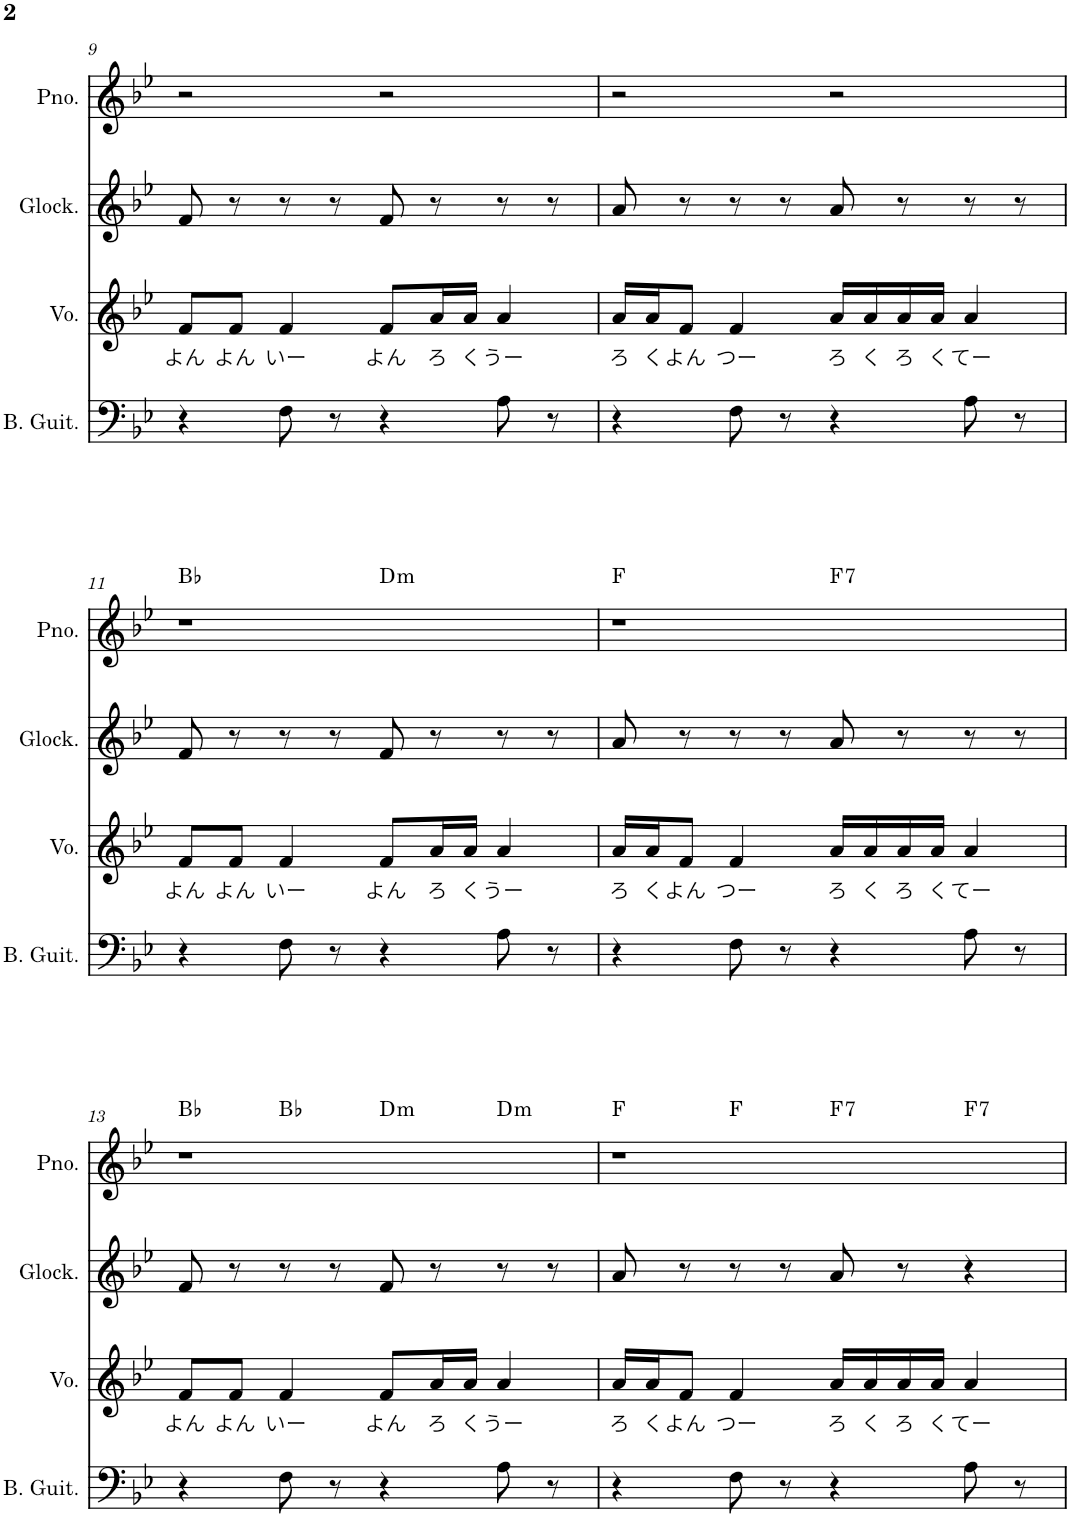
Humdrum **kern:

**kern	**kern	**text	**kern	**kern	**harte
*part4	*part3	*part3	*part2	*part1	*part1
*staff4	*staff3	*staff3	*staff2	*staff1	*
*I"Bass Guitar	*I"Voice	*	*I"Glockenspiel	*I"Piano	*
*I'B. Guit.	*I'Vo.	*	*I'Glock.	*I'Pno.	*
!!LO:PB:g=z
*clefF4	*clefG2	*	*clefG2	*clefG2	*
*Trd7c12	*	*	*Trd-14c-24	*	*
*k[b-e-]	*k[b-e-]	*	*k[b-e-]	*k[b-e-]	*
*M4/4	*M4/4	*	*M4/4	*M4/4	*
=9	=9	=9	=9	=9	=9
!	!	!LO:LY:b	!	!	!
4r	8f/L	よん	8f/	2r	.
!	!	!LO:LY:b	!	!	!
.	8f/J	よん	8r	.	.
!	!	!LO:LY:b	!	!	!
8F\	4f/	いー	8r	.	.
8r	.	.	8r	.	.
!	!	!LO:LY:b	!	!	!
4r	8f/L	よん	8f/	2r	.
!	!	!LO:LY:b	!	!	!
.	16a/L	ろ	8r	.	.
!	!	!LO:LY:b	!	!	!
.	16a/JJ	く	.	.	.
!	!	!LO:LY:b	!	!	!
8A\	4a/	うー	8r	.	.
8r	.	.	8r	.	.
=10	=10	=10	=10	=10	=10
!	!	!LO:LY:b	!	!	!
4r	16a/LL	ろ	8a/	2r	.
!	!	!LO:LY:b	!	!	!
.	16a/J	く	.	.	.
!	!	!LO:LY:b	!	!	!
.	8f/J	よん	8r	.	.
!	!	!LO:LY:b	!	!	!
8F\	4f/	つー	8r	.	.
8r	.	.	8r	.	.
!	!	!LO:LY:b	!	!	!
4r	16a/LL	ろ	8a/	2r	.
!	!	!LO:LY:b	!	!	!
.	16a/	く	.	.	.
!	!	!LO:LY:b	!	!	!
.	16a/	ろ	8r	.	.
!	!	!LO:LY:b	!	!	!
.	16a/JJ	く	.	.	.
!	!	!LO:LY:b	!	!	!
8A\	4a/	てー	8r	.	.
8r	.	.	8r	.	.
!!LO:LB:g=z
=11	=11	=11	=11	=11	=11
!	!	!LO:LY:b	!	!	!
*	*	*	*	*^	*
4r	8f/L	よん	8f/	1r	2ryy	Bb:maj
!	!	!LO:LY:b	!	!	!	!
.	8f/J	よん	8r	.	.	.
!	!	!LO:LY:b	!	!	!	!
8F\	4f/	いー	8r	.	.	.
8r	.	.	8r	.	.	.
!	!	!LO:LY:b	!	!	!	!LO:H:kt=m
4r	8f/L	よん	8f/	.	2ryy	D:min
!	!	!LO:LY:b	!	!	!	!
.	16a/L	ろ	8r	.	.	.
!	!	!LO:LY:b	!	!	!	!
.	16a/JJ	く	.	.	.	.
!	!	!LO:LY:b	!	!	!	!
8A\	4a/	うー	8r	.	.	.
8r	.	.	8r	.	.	.
=12	=12	=12	=12	=12	=12	=12
!	!	!LO:LY:b	!	!	!	!
4r	16a/LL	ろ	8a/	1r	2ryy	F:maj
!	!	!LO:LY:b	!	!	!	!
.	16a/J	く	.	.	.	.
!	!	!LO:LY:b	!	!	!	!
.	8f/J	よん	8r	.	.	.
!	!	!LO:LY:b	!	!	!	!
8F\	4f/	つー	8r	.	.	.
8r	.	.	8r	.	.	.
!	!	!LO:LY:b	!	!	!	!LO:H:kt=7
4r	16a/LL	ろ	8a/	.	2ryy	F:7
!	!	!LO:LY:b	!	!	!	!
.	16a/	く	.	.	.	.
!	!	!LO:LY:b	!	!	!	!
.	16a/	ろ	8r	.	.	.
!	!	!LO:LY:b	!	!	!	!
.	16a/JJ	く	.	.	.	.
!	!	!LO:LY:b	!	!	!	!
8A\	4a/	てー	8r	.	.	.
8r	.	.	8r	.	.	.
!!LO:LB:g=z
=13	=13	=13	=13	=13	=13	=13
!	!	!LO:LY:b	!	!	!	!
*	*	*	*	*^	*^	*
4r	8f/L	よん	8f/	1r	4ryy	2ryy	2.ryy	Bb:maj
!	!	!LO:LY:b	!	!	!	!	!	!
.	8f/J	よん	8r	.	.	.	.	.
!	!	!LO:LY:b	!	!	!	!	!	!
8F\	4f/	いー	8r	.	2.ryy	.	.	Bb:maj
8r	.	.	8r	.	.	.	.	.
!	!	!LO:LY:b	!	!	!	!	!	!LO:H:kt=m
4r	8f/L	よん	8f/	.	.	2ryy	.	D:min
!	!	!LO:LY:b	!	!	!	!	!	!
.	16a/L	ろ	8r	.	.	.	.	.
!	!	!LO:LY:b	!	!	!	!	!	!
.	16a/JJ	く	.	.	.	.	.	.
!	!	!LO:LY:b	!	!	!	!	!	!LO:H:kt=m
8A\	4a/	うー	8r	.	.	.	4ryy	D:min
8r	.	.	8r	.	.	.	.	.
=14	=14	=14	=14	=14	=14	=14	=14	=14
!	!	!LO:LY:b	!	!	!	!	!	!
4r	16a/LL	ろ	8a/	1r	4ryy	2ryy	2.ryy	F:maj
!	!	!LO:LY:b	!	!	!	!	!	!
.	16a/J	く	.	.	.	.	.	.
!	!	!LO:LY:b	!	!	!	!	!	!
.	8f/J	よん	8r	.	.	.	.	.
!	!	!LO:LY:b	!	!	!	!	!	!
8F\	4f/	つー	8r	.	2.ryy	.	.	F:maj
8r	.	.	8r	.	.	.	.	.
!	!	!LO:LY:b	!	!	!	!	!	!LO:H:kt=7
4r	16a/LL	ろ	8a/	.	.	2ryy	.	F:7
!	!	!LO:LY:b	!	!	!	!	!	!
.	16a/	く	.	.	.	.	.	.
!	!	!LO:LY:b	!	!	!	!	!	!
.	16a/	ろ	8r	.	.	.	.	.
!	!	!LO:LY:b	!	!	!	!	!	!
.	16a/JJ	く	.	.	.	.	.	.
!	!	!LO:LY:b	!	!	!	!	!	!LO:H:kt=7
8A\	4a/	てー	4r	.	.	.	4ryy	F:7
8r	.	.	.	.	.	.	.	.
*	*	*	*	*v	*v	*v	*v	*
=	=	=	=	=	=
*-	*-	*-	*-	*-	*-
